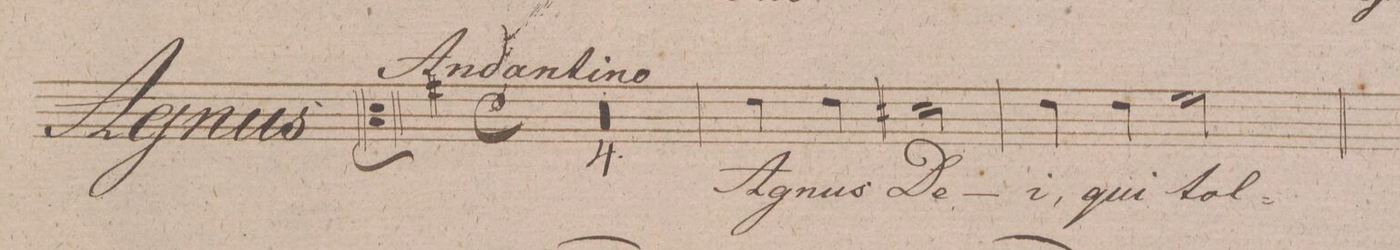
**kern	**text
*I"Alto	*
*clefC3	*
*k[f#]	*
*met(c)	*
*M4/4	*
00r	.
=2	=2
=3	=3
=4	=4
=5	=5
*2\right	*
4e	A-
4e	-gnus
2d#X	De-
=6	=6
4e	-i,
4e	qui
2f#	tol-
=7	=7
*-	*-
